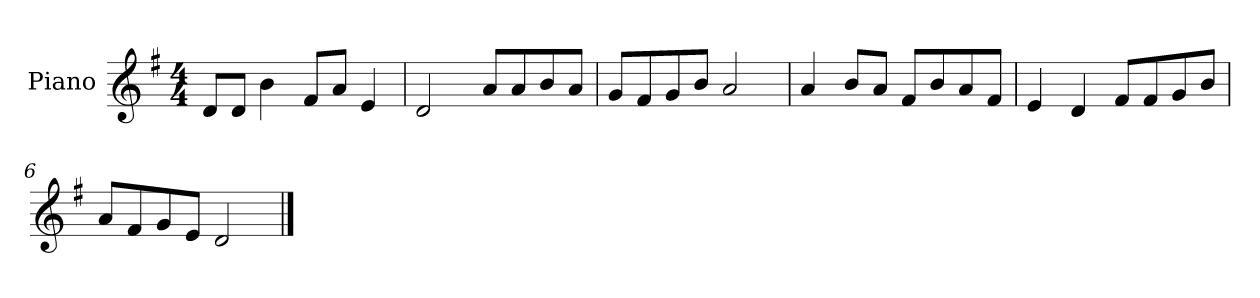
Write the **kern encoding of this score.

**kern
*part1
*staff1
*I"Piano
*I'P-no
*clefG2
*k[f#]
*M4/4
*MM90
=1
8d/L
8d/J
4b\
8f#/L
8a/J
4e/
=2
2d/
8a/L
8a/
8b/
8a/J
=3
8g/L
8f#/
8g/
8b/J
2a/
=4
4a/
8b/L
8a/J
8f#/L
8b/
8a/
8f#/J
=5
4e/
4d/
8f#/L
8f#/
8g/
8b/J
=6
8a/L
8f#/
8g/
8e/J
2d/
==
*-
